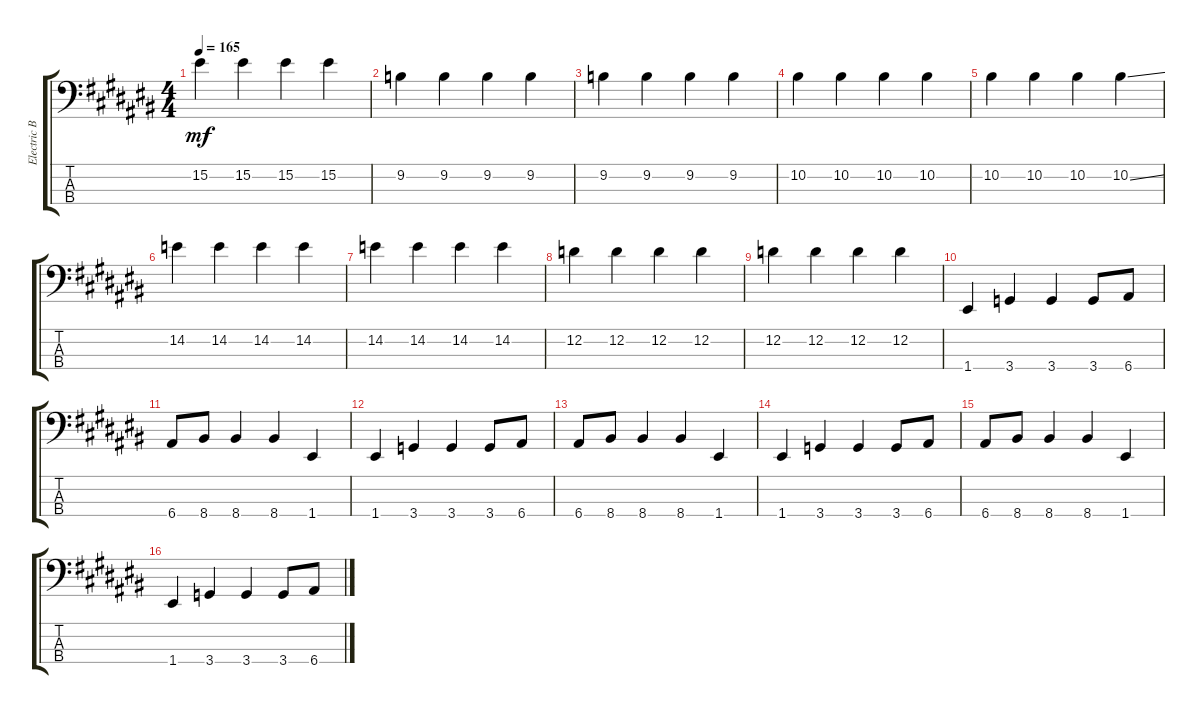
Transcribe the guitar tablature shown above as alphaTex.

\track ("Electric Bass" "Electric B") {instrument electricbassfinger}
\staff {score tabs}
\tuning (G2 D2 A1 E1) {hide}
\ts (4 4)
\tempo 165
\clef f4
\ks c#
15.2.4{dy mf} 15.2.4 15.2.4 15.2.4 |
9.2.4 9.2.4 9.2.4 9.2.4 |
9.2.4 9.2.4 9.2.4 9.2.4 |
10.2.4 10.2.4 10.2.4 10.2.4 |
10.2.4 10.2.4 10.2.4 10.2{ss}.4 |
14.2.4 14.2.4 14.2.4 14.2.4 |
14.2.4 14.2.4 14.2.4 14.2.4 |
12.2.4 12.2.4 12.2.4 12.2.4 |
12.2.4 12.2.4 12.2.4 12.2.4 |
1.4.4 3.4.4 3.4.4 3.4.8 6.4.8 |
6.4.8 8.4.8 8.4.4 8.4.4 1.4.4 |
1.4.4 3.4.4 3.4.4 3.4.8 6.4.8 |
6.4.8 8.4.8 8.4.4 8.4.4 1.4.4 |
1.4.4 3.4.4 3.4.4 3.4.8 6.4.8 |
6.4.8 8.4.8 8.4.4 8.4.4 1.4.4 |
1.4.4 3.4.4 3.4.4 3.4.8 6.4.8
